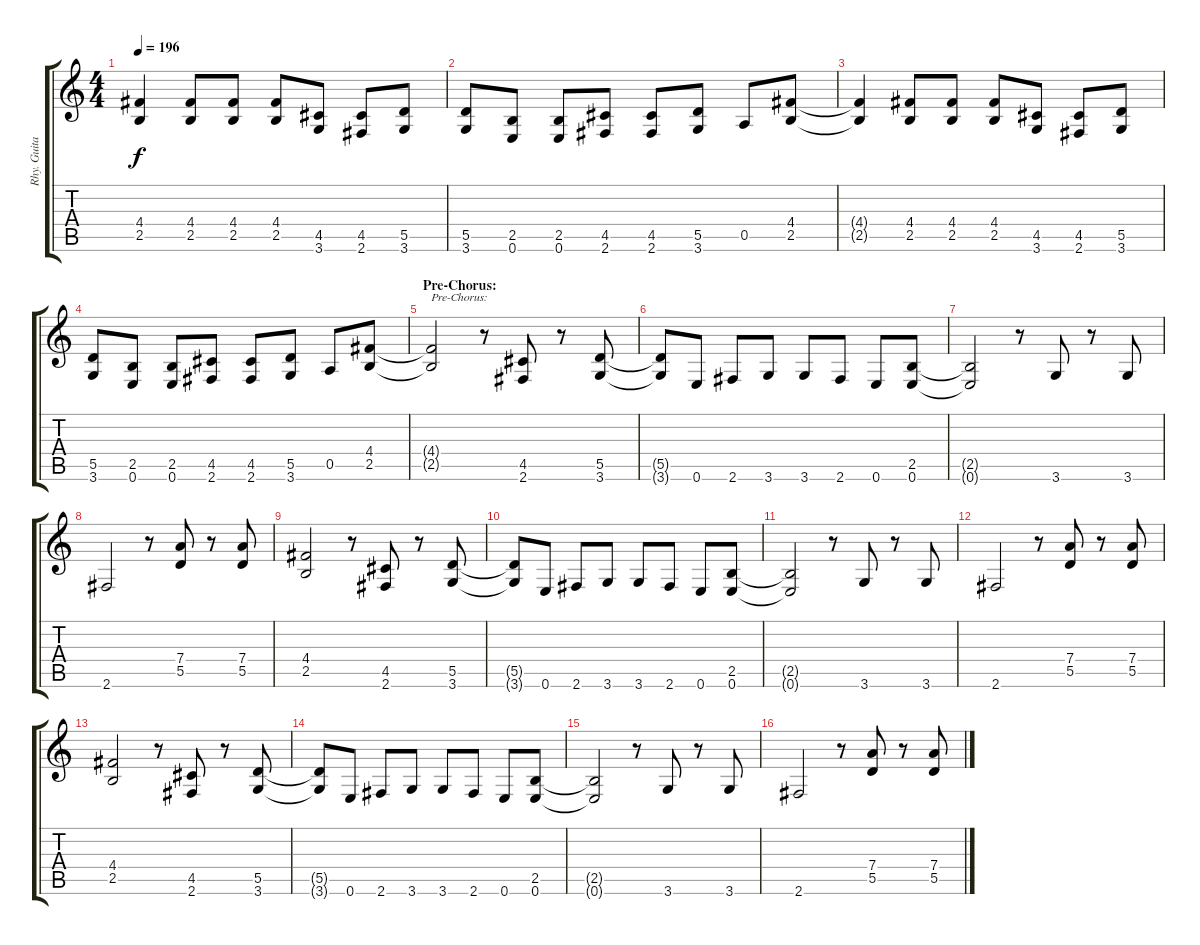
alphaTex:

\track ("Rhy. Guitar 1" "Rhy. Guita") {instrument distortionguitar}
\staff {score tabs}
\tuning (E4 B3 G3 D3 A2 E2) {hide}
\ts (4 4)
\tempo 196
\clef g2
\ks c
(4.4 2.5).4{dy f} (4.4 2.5).8 (4.4 2.5).8 (4.4 2.5).8 (4.5 3.6).8 (4.5 2.6).8 (5.5 3.6).8 |
(5.5 3.6).8 (2.5 0.6).8 (2.5 0.6).8 (4.5 2.6).8 (4.5 2.6).8 (5.5 3.6).8 0.5.8 (4.4 2.5).8 |
(4.4{t} 2.5{t}).4 (4.4 2.5).8 (4.4 2.5).8 (4.4 2.5).8 (4.5 3.6).8 (4.5 2.6).8 (5.5 3.6).8 |
(5.5 3.6).8 (2.5 0.6).8 (2.5 0.6).8 (4.5 2.6).8 (4.5 2.6).8 (5.5 3.6).8 0.5.8 (4.4 2.5).8 |
\section ("" "Pre-Chorus:")
(4.4{t} 2.5{t}).2{txt "Pre-Chorus:"} r.8 (4.5 2.6).8 r.8 (5.5 3.6).8 |
(5.5{t} 3.6{t}).8 0.6.8 2.6.8 3.6.8 3.6.8 2.6.8 0.6.8 (2.5 0.6).8 |
(2.5{t} 0.6{t}).2 r.8 3.6.8 r.8 3.6.8 |
2.6.2 r.8 (7.4 5.5).8 r.8 (7.4 5.5).8 |
(4.4 2.5).2 r.8 (4.5 2.6).8 r.8 (5.5 3.6).8 |
(5.5{t} 3.6{t}).8 0.6.8 2.6.8 3.6.8 3.6.8 2.6.8 0.6.8 (2.5 0.6).8 |
(2.5{t} 0.6{t}).2 r.8 3.6.8 r.8 3.6.8 |
2.6.2 r.8 (7.4 5.5).8 r.8 (7.4 5.5).8 |
(4.4 2.5).2 r.8 (4.5 2.6).8 r.8 (5.5 3.6).8 |
(5.5{t} 3.6{t}).8 0.6.8 2.6.8 3.6.8 3.6.8 2.6.8 0.6.8 (2.5 0.6).8 |
(2.5{t} 0.6{t}).2 r.8 3.6.8 r.8 3.6.8 |
2.6.2 r.8 (7.4 5.5).8 r.8 (7.4 5.5).8
